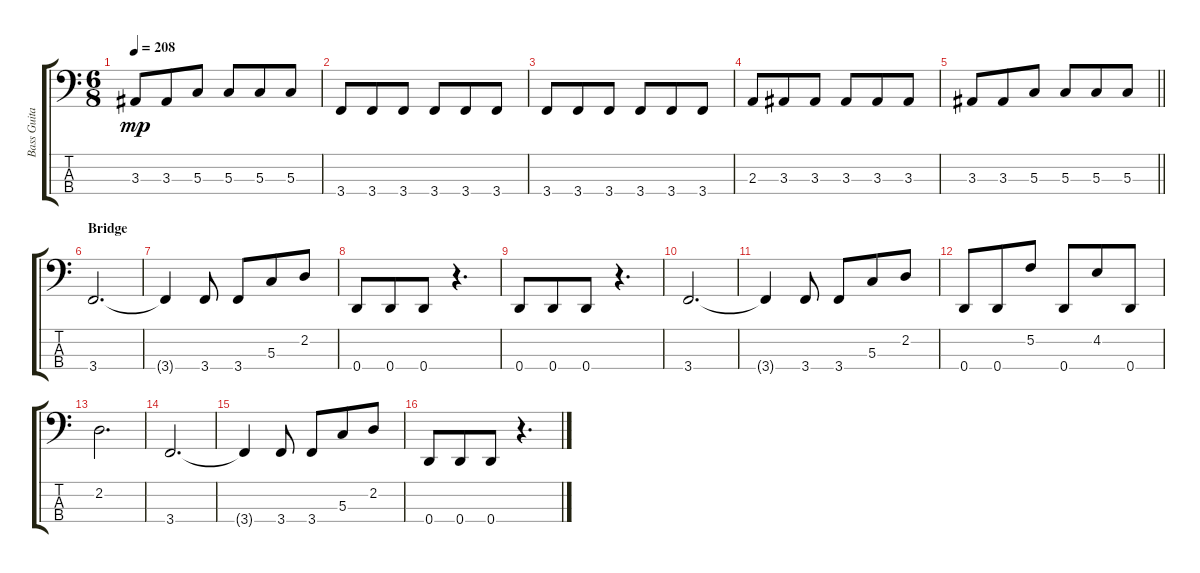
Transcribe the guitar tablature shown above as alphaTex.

\track ("Bass Guitar" "Bass Guita") {instrument electricbassfinger}
\staff {score tabs}
\tuning (F2 C2 G1 D1) {hide}
\ts (6 8)
\tempo 208
\clef f4
\ks c
3.3.8{dy mp} 3.3.8 5.3.8 5.3.8 5.3.8 5.3.8 |
3.4.8 3.4.8 3.4.8 3.4.8 3.4.8 3.4.8 |
3.4.8 3.4.8 3.4.8 3.4.8 3.4.8 3.4.8 |
2.3.8 3.3.8 3.3.8 3.3.8 3.3.8 3.3.8 |
\barLineRight lightlight
3.3.8 3.3.8 5.3.8 5.3.8 5.3.8 5.3.8 |
\section ("" "Bridge")
3.4.2{d} |
3.4{t}.4 3.4.8 3.4.8 5.3.8 2.2.8 |
0.4.8 0.4.8 0.4.8 r.4{d} |
0.4.8 0.4.8 0.4.8 r.4{d} |
3.4.2{d} |
3.4{t}.4 3.4.8 3.4.8 5.3.8 2.2.8 |
0.4.8 0.4.8 5.2.8 0.4.8 4.2.8 0.4.8 |
2.2.2{d} |
3.4.2{d} |
3.4{t}.4 3.4.8 3.4.8 5.3.8 2.2.8 |
0.4.8 0.4.8 0.4.8 r.4{d}
